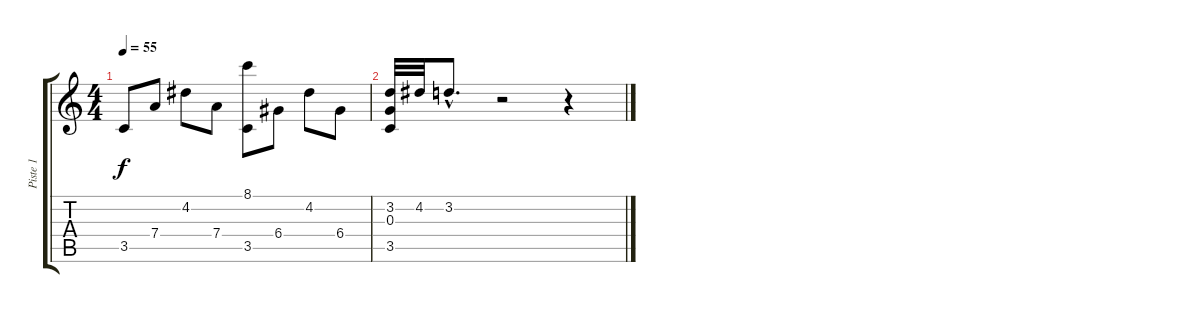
\track ("Piste 1" "Piste 1") {instrument acousticguitarnylon}
\staff {score tabs}
\tuning (E4 B3 G3 D3 A2 Eb2) {hide}
\ts (4 4)
\tempo 55
\clef g2
\ks c
3.5.8{dy f} 7.4.8 4.2.8 7.4.8 (8.1 3.5).8 6.4.8 4.2.8 6.4.8 |
(3.2 0.3 3.5).32 4.2.32 3.2{hac}.8{d} r.2 r.4
